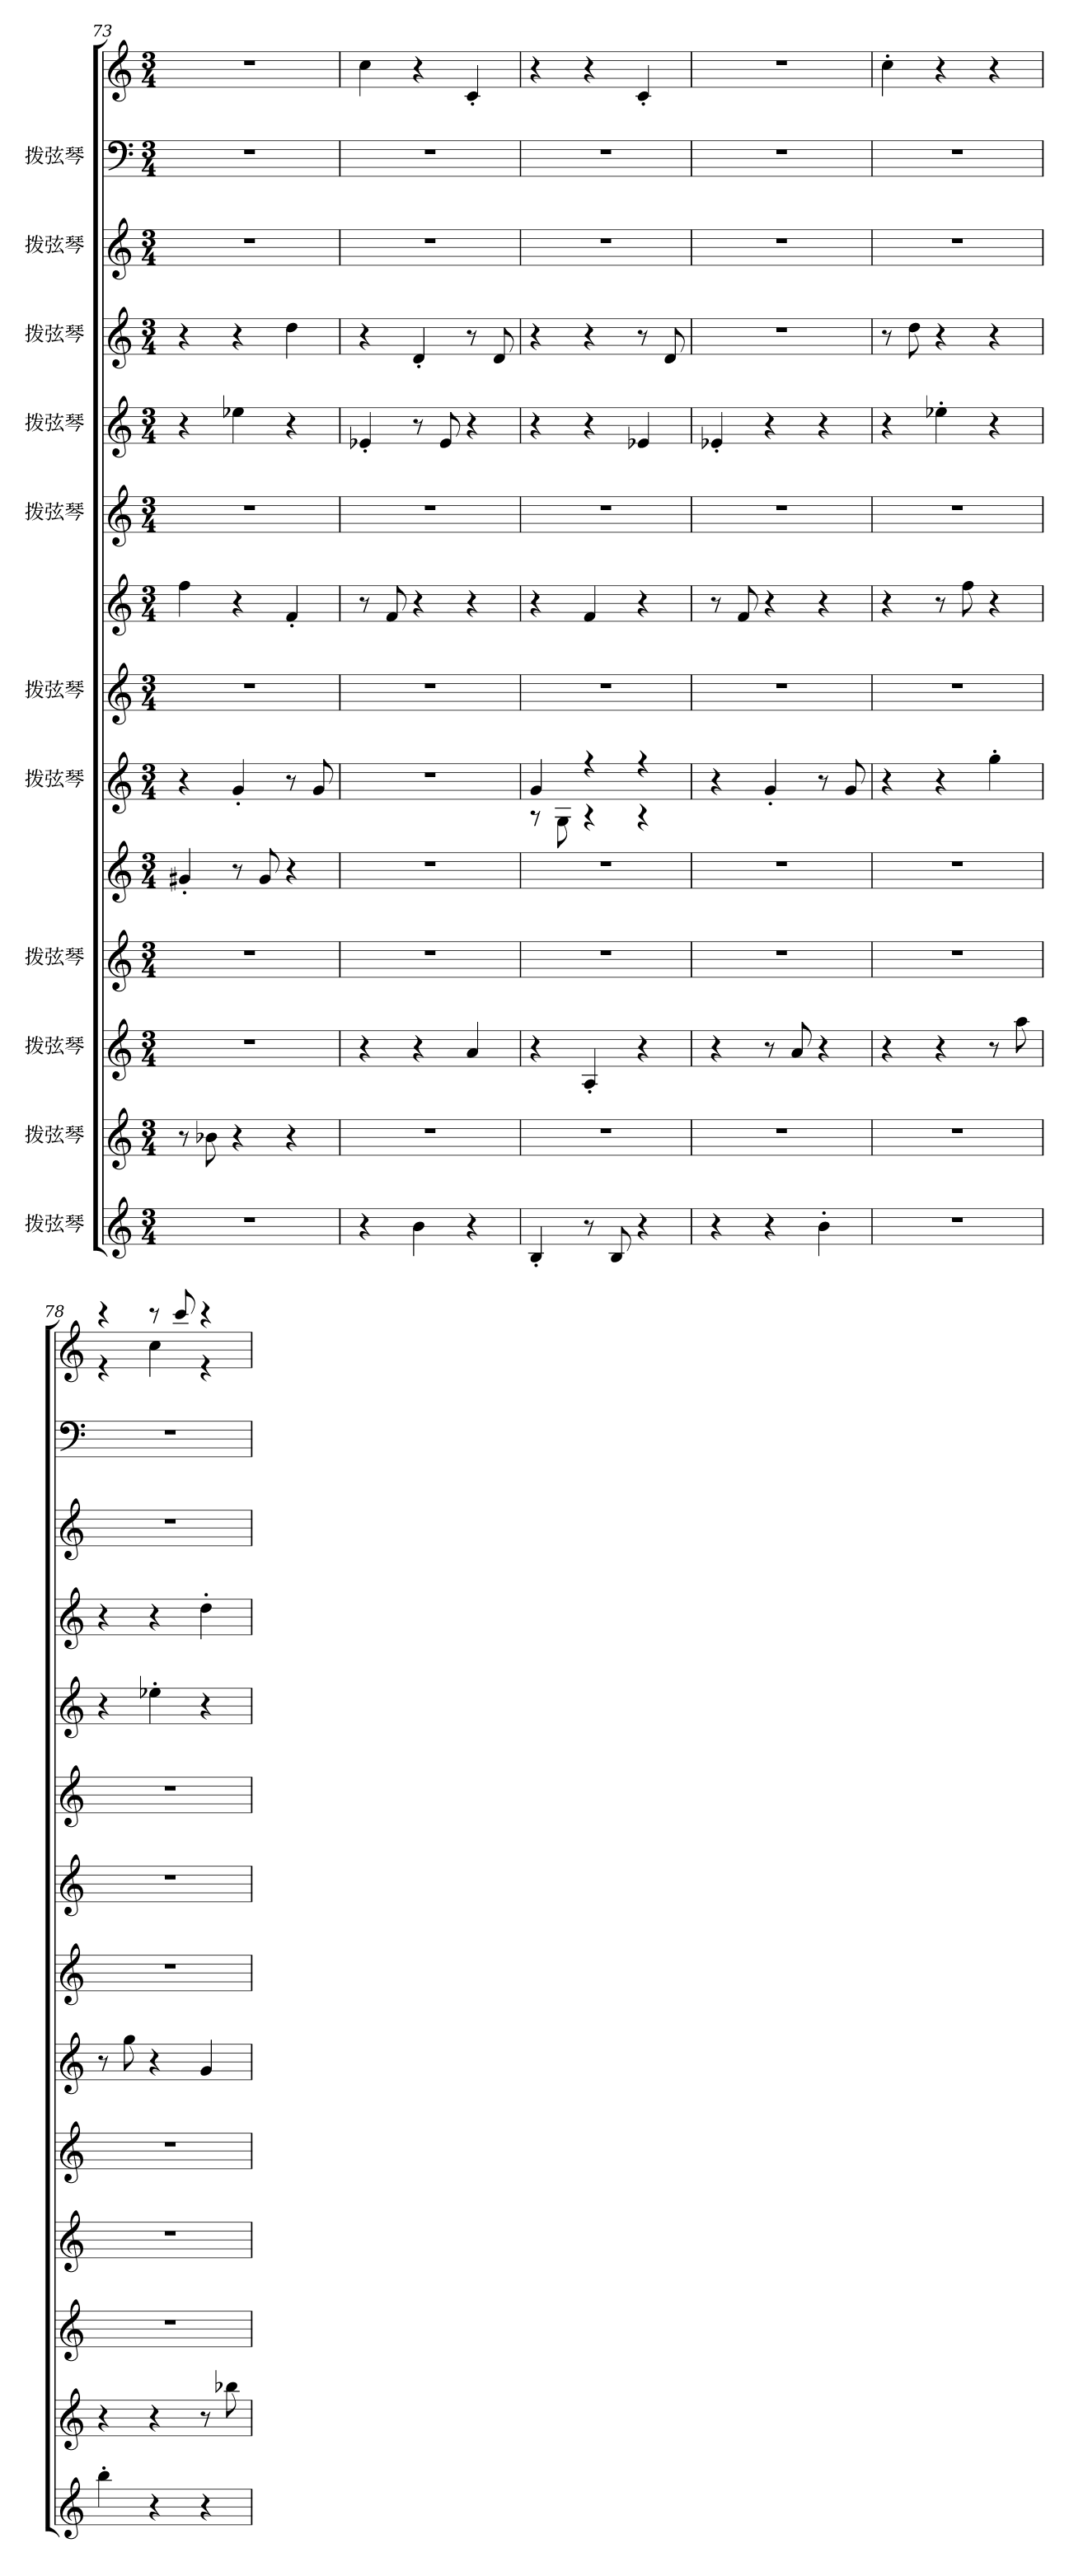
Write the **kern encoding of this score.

**kern	**kern	**kern	**kern	**kern	**kern	**kern	**kern	**kern	**kern	**kern	**kern	**kern	**kern
*part11	*part10	*part9	*part8	*part8	*part7	*part6	*part6	*part5	*part4	*part3	*part2	*part1	*part1
*staff14	*staff13	*staff12	*staff11	*staff10	*staff9	*staff8	*staff7	*staff6	*staff5	*staff4	*staff3	*staff2	*staff1
*I"拨弦琴	*I"拨弦琴	*I"拨弦琴	*I"拨弦琴	*	*I"拨弦琴	*I"拨弦琴	*	*I"拨弦琴	*I"拨弦琴	*I"拨弦琴	*I"拨弦琴	*I"拨弦琴	*
*clefG2	*clefG2	*clefG2	*clefG2	*clefG2	*clefG2	*clefG2	*clefG2	*clefG2	*clefG2	*clefG2	*clefG2	*clefF4	*clefG2
*k[]	*k[]	*k[]	*k[]	*k[]	*k[]	*k[]	*k[]	*k[]	*k[]	*k[]	*k[]	*k[]	*k[]
*M3/4	*M3/4	*M3/4	*M3/4	*M3/4	*M3/4	*M3/4	*M3/4	*M3/4	*M3/4	*M3/4	*M3/4	*M3/4	*M3/4
=73	=73	=73	=73	=73	=73	=73	=73	=73	=73	=73	=73	=73	=73
2.r	8r	2.r	2.r	4g#X'/	4r	2.r	4ff\	2.r	4r	4r	2.r	2.r	2.r
.	8b-X\	.	.	.	.	.	.	.	.	.	.	.	.
.	4r	.	.	8r	4g'/	.	4r	.	4ee-X\	4r	.	.	.
.	.	.	.	8g#/	.	.	.	.	.	.	.	.	.
.	4r	.	.	4r	8r	.	4f'/	.	4r	4dd\	.	.	.
.	.	.	.	.	8g/	.	.	.	.	.	.	.	.
=74	=74	=74	=74	=74	=74	=74	=74	=74	=74	=74	=74	=74	=74
4r	2.r	4r	2.r	2.r	2.r	2.r	8r	2.r	4e-X'/	4r	2.r	2.r	4cc\
.	.	.	.	.	.	.	8f/	.	.	.	.	.	.
4b\	.	4r	.	.	.	.	4r	.	8r	4d'/	.	.	4r
.	.	.	.	.	.	.	.	.	8e-/	.	.	.	.
4r	.	4a/	.	.	.	.	4r	.	4r	8r	.	.	4c'/
.	.	.	.	.	.	.	.	.	.	8d/	.	.	.
!!LO:PB:g=z
=75	=75	=75	=75	=75	=75	=75	=75	=75	=75	=75	=75	=75	=75
*	*	*	*	*	*^	*	*	*	*	*	*	*	*
4B'/	2.r	4r	2.r	2.r	4g/	8r	2.r	4r	2.r	4r	4r	2.r	2.r	4r
.	.	.	.	.	.	8G\	.	.	.	.	.	.	.	.
8r	.	4A'/	.	.	4r	4r	.	4f/	.	4r	4r	.	.	4r
8B/	.	.	.	.	.	.	.	.	.	.	.	.	.	.
4r	.	4r	.	.	4r	4r	.	4r	.	4e-X/	8r	.	.	4c'/
.	.	.	.	.	.	.	.	.	.	.	8d/	.	.	.
*	*	*	*	*	*v	*v	*	*	*	*	*	*	*	*
=76	=76	=76	=76	=76	=76	=76	=76	=76	=76	=76	=76	=76	=76
4r	2.r	4r	2.r	2.r	4r	2.r	8r	2.r	4e-X'/	2.r	2.r	2.r	2.r
.	.	.	.	.	.	.	8f/	.	.	.	.	.	.
4r	.	8r	.	.	4g'/	.	4r	.	4r	.	.	.	.
.	.	8a/	.	.	.	.	.	.	.	.	.	.	.
4b'\	.	4r	.	.	8r	.	4r	.	4r	.	.	.	.
.	.	.	.	.	8g/	.	.	.	.	.	.	.	.
=77	=77	=77	=77	=77	=77	=77	=77	=77	=77	=77	=77	=77	=77
2.r	2.r	4r	2.r	2.r	4r	2.r	4r	2.r	4r	8r	2.r	2.r	4cc'\
.	.	.	.	.	.	.	.	.	.	8dd\	.	.	.
.	.	4r	.	.	4r	.	8r	.	4ee-X'\	4r	.	.	4r
.	.	.	.	.	.	.	8ff\	.	.	.	.	.	.
.	.	8r	.	.	4gg'\	.	4r	.	4r	4r	.	.	4r
.	.	8aa\	.	.	.	.	.	.	.	.	.	.	.
=78	=78	=78	=78	=78	=78	=78	=78	=78	=78	=78	=78	=78	=78
*	*	*	*	*	*	*	*	*	*	*	*	*	*^
4bb'\	4r	2.r	2.r	2.r	8r	2.r	2.r	2.r	4r	4r	2.r	2.r	4r	4r
.	.	.	.	.	8gg\	.	.	.	.	.	.	.	.	.
4r	4r	.	.	.	4r	.	.	.	4ee-X'\	4r	.	.	8r	4cc\
.	.	.	.	.	.	.	.	.	.	.	.	.	8ccc/	.
4r	8r	.	.	.	4g/	.	.	.	4r	4dd'\	.	.	4r	4r
.	8bb-X\	.	.	.	.	.	.	.	.	.	.	.	.	.
*	*	*	*	*	*	*	*	*	*	*	*	*	*v	*v
=	=	=	=	=	=	=	=	=	=	=	=	=	=
*-	*-	*-	*-	*-	*-	*-	*-	*-	*-	*-	*-	*-	*-
